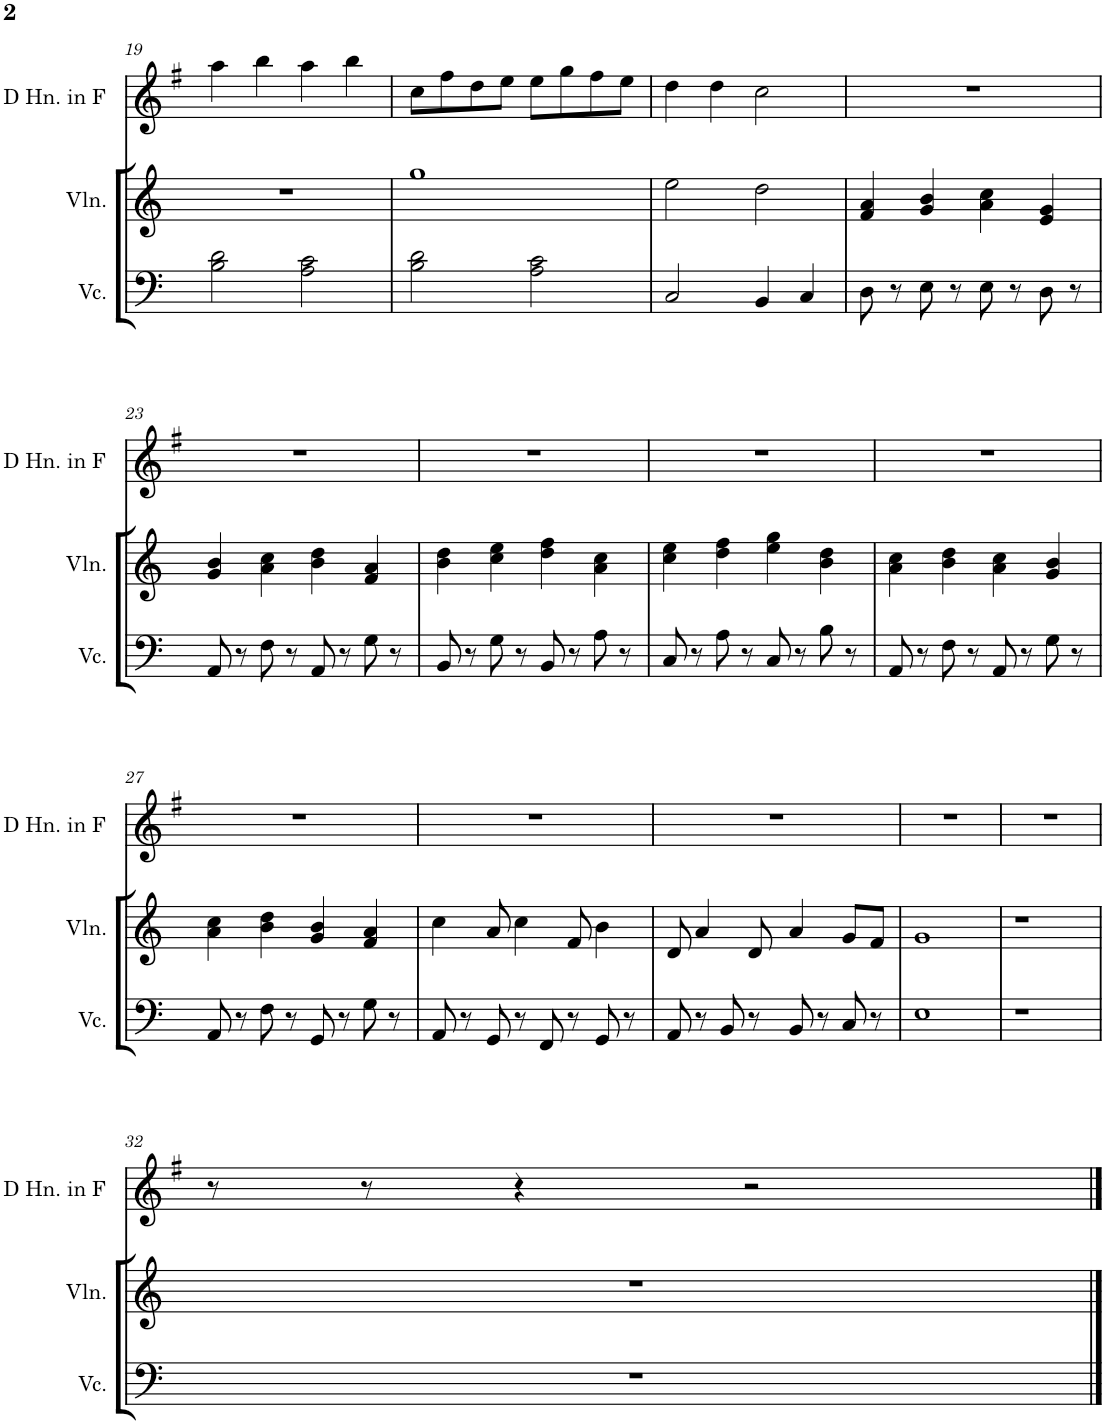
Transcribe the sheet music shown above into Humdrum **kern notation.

**kern	**kern	**kern
*part3	*part2	*part1
*staff3	*staff2	*staff1
*I"Violoncello	*I"Violin	*I"Horn in F
*I'Vc.	*I'Vln.	*
!!LO:PB:g=z
*clefF4	*clefG2	*clefG2
*	*	*Trd4c7
*k[]	*k[]	*k[f#]
*M4/4	*M4/4	*M4/4
=19	=19	=19
2B\ 2d\	1r	4aa\
.	.	4bb\
2A\ 2c\	.	4aa\
.	.	4bb\
=20	=20	=20
2B\ 2d\	1gg	8cc\L
.	.	8ff#\
.	.	8dd\
.	.	8ee\J
2A\ 2c\	.	8ee\L
.	.	8gg\
.	.	8ff#\
.	.	8ee\J
=21	=21	=21
2C/	2ee\	4dd\
.	.	4dd\
4BB/	2dd\	2cc\
4C/	.	.
=22	=22	=22
8D\	4f/ 4a/	1r
8r	.	.
8E\	4g/ 4b/	.
8r	.	.
8E\	4a\ 4cc\	.
8r	.	.
8D\	4e/ 4g/	.
8r	.	.
!!LO:LB:g=z
=23	=23	=23
8AA/	4g/ 4b/	1r
8r	.	.
8F\	4a\ 4cc\	.
8r	.	.
8AA/	4b\ 4dd\	.
8r	.	.
8G\	4f/ 4a/	.
8r	.	.
=24	=24	=24
8BB/	4b\ 4dd\	1r
8r	.	.
8G\	4cc\ 4ee\	.
8r	.	.
8BB/	4dd\ 4ff\	.
8r	.	.
8A\	4a\ 4cc\	.
8r	.	.
=25	=25	=25
8C/	4cc\ 4ee\	1r
8r	.	.
8A\	4dd\ 4ff\	.
8r	.	.
8C/	4ee\ 4gg\	.
8r	.	.
8B\	4b\ 4dd\	.
8r	.	.
=26	=26	=26
8AA/	4a\ 4cc\	1r
8r	.	.
8F\	4b\ 4dd\	.
8r	.	.
8AA/	4a\ 4cc\	.
8r	.	.
8G\	4g/ 4b/	.
8r	.	.
!!LO:LB:g=z
=27	=27	=27
8AA/	4a\ 4cc\	1r
8r	.	.
8F\	4b\ 4dd\	.
8r	.	.
8GG/	4g/ 4b/	.
8r	.	.
8G\	4f/ 4a/	.
8r	.	.
=28	=28	=28
8AA/	4cc\	1r
8r	.	.
8GG/	8a/	.
8r	4cc\	.
8FF/	.	.
8r	8f/	.
8GG/	4b\	.
8r	.	.
=29	=29	=29
8AA/	8d/	1r
8r	4a/	.
8BB/	.	.
8r	8d/	.
8BB/	4a/	.
8r	.	.
8C/	8g/L	.
8r	8f/J	.
=30	=30	=30
1E	1g	1r
=31	=31	=31
1r	1r	1r
!!LO:LB:g=z
=32	=32	=32
1r	1r	8r
.	.	8r
.	.	4r
.	.	2r
==	==	==
*-	*-	*-
